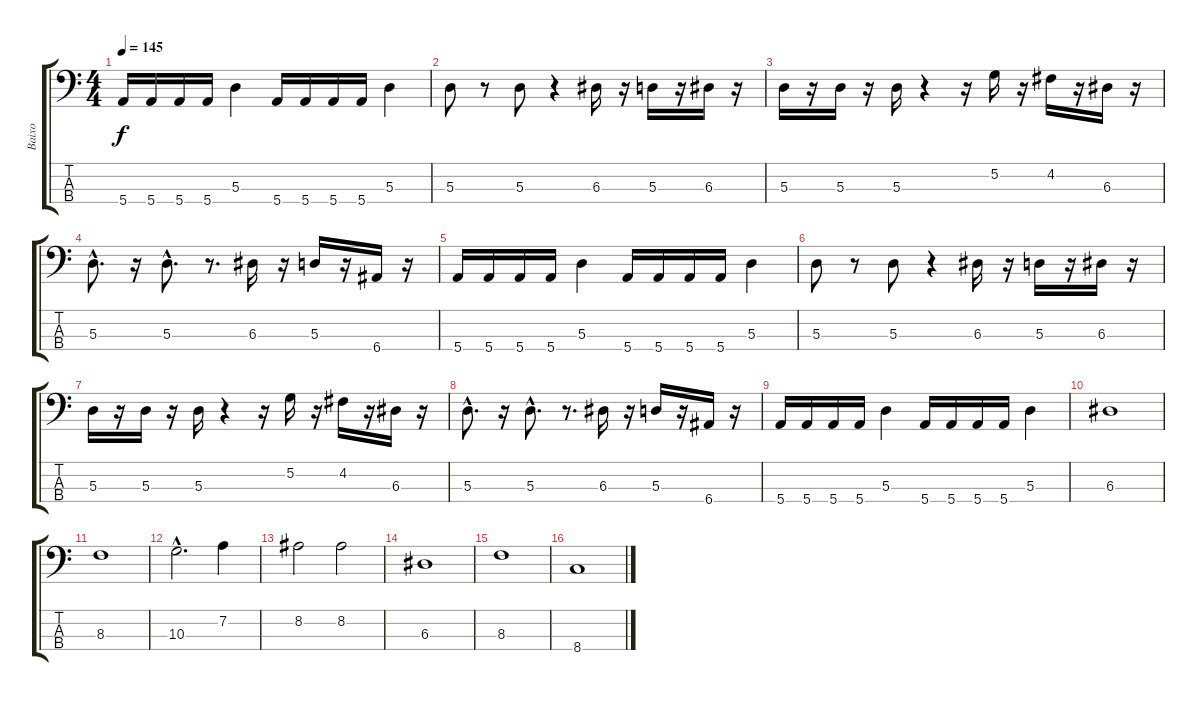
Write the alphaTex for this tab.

\track ("Baixo" "Baixo") {instrument electricbassfinger}
\staff {score tabs}
\tuning (G2 D2 A1 E1) {hide}
\ts (4 4)
\tempo 145
\clef f4
\ks c
5.4.16{dy f} 5.4.16 5.4.16 5.4.16 5.3.4 5.4.16 5.4.16 5.4.16 5.4.16 5.3.4 |
5.3.8 r.8 5.3.8 r.4 6.3.16 r.16 5.3.16 r.16 6.3.16 r.16 |
5.3.16 r.16 5.3.16 r.16 5.3.16 r.4 r.16 5.2.16 r.16 4.2.16 r.16 6.3.16 r.16 |
5.3{hac}.8{d} r.16 5.3{hac}.8{d} r.8{d} 6.3.16 r.16 5.3.16 r.16 6.4.16 r.16 |
5.4.16 5.4.16 5.4.16 5.4.16 5.3.4 5.4.16 5.4.16 5.4.16 5.4.16 5.3.4 |
5.3.8 r.8 5.3.8 r.4 6.3.16 r.16 5.3.16 r.16 6.3.16 r.16 |
5.3.16 r.16 5.3.16 r.16 5.3.16 r.4 r.16 5.2.16 r.16 4.2.16 r.16 6.3.16 r.16 |
5.3{hac}.8{d} r.16 5.3{hac}.8{d} r.8{d} 6.3.16 r.16 5.3.16 r.16 6.4.16 r.16 |
5.4.16 5.4.16 5.4.16 5.4.16 5.3.4 5.4.16 5.4.16 5.4.16 5.4.16 5.3.4 |
6.3.1 |
8.3.1 |
10.3{hac}.2{d} 7.2.4 |
8.2.2 8.2.2 |
6.3.1 |
8.3.1 |
8.4.1
